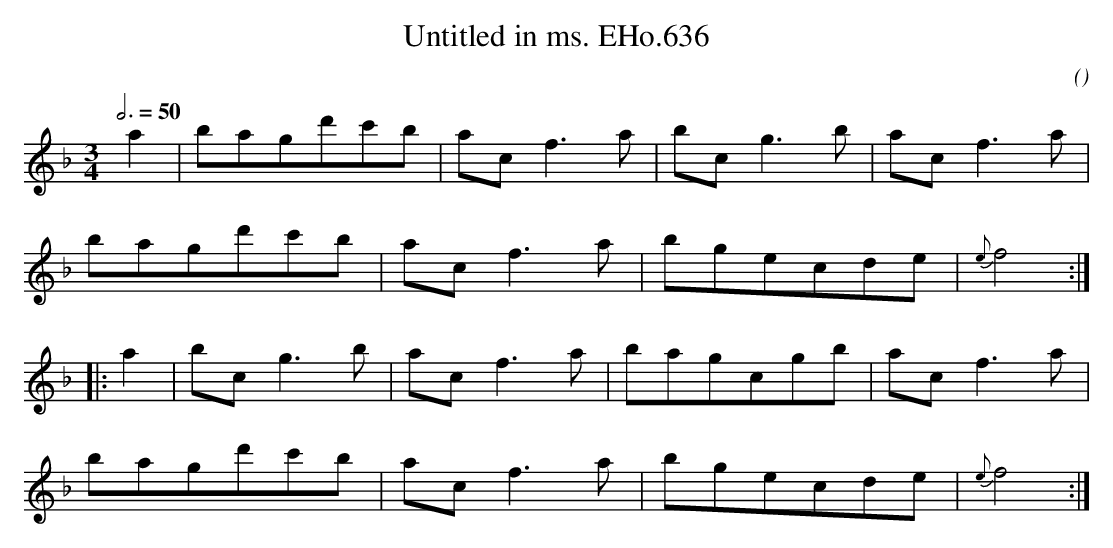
X:1
T:Untitled in ms. EHo.636
M:3/4
L:1/8
Q:3/4=50
C:
O:
K:F
ya2 | bagd'c'b | ac f3a | bc g3b | ac f3a |
bagd'c'b | ac f3a | bgecde | {e}f4 :|
|: a2 | bc g3b | ac f3a | bagcgb | ac f3a |
bagd'c'b | ac f3a | bgecde | {e}f4 :|
